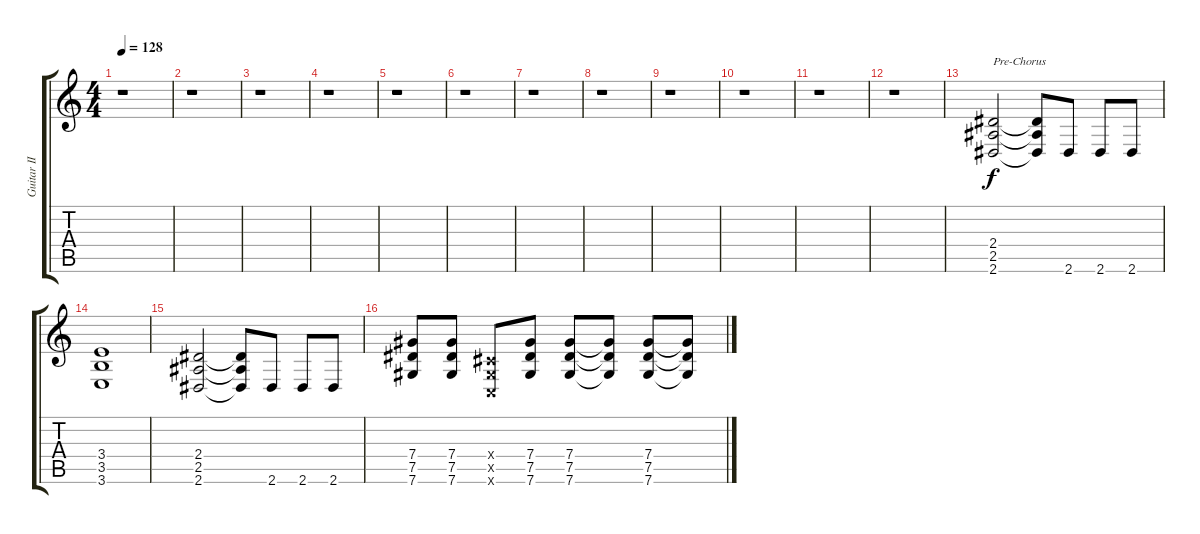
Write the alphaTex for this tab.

\track ("Guitar II" "Guitar II") {instrument distortionguitar}
\staff {score tabs}
\tuning (Eb4 Bb3 Gb3 Db3 Ab2 Db2) {hide}
\ts (4 4)
\tempo 128
\clef g2
\ks c
r.1{dy f} |
r.1 |
r.1 |
r.1 |
r.1 |
r.1 |
r.1 |
r.1 |
r.1 |
r.1 |
r.1 |
r.1 |
(2.4 2.5 2.6).2{txt "Pre-Chorus"} (2.4{t} 2.5{t} 2.6{t}).8 2.6.8 2.6.8 2.6.8 |
(3.4 3.5 3.6).1 |
(2.4 2.5 2.6).2 (2.4{t} 2.5{t} 2.6{t}).8 2.6.8 2.6.8 2.6.8 |
(7.4 7.5 7.6).8 (7.4 7.5 7.6).8 (0.4{x} 0.5{x} -1.6{x}).8 (7.4 7.5 7.6).8 (7.4 7.5 7.6).8 (7.4{t} 7.5{t} 7.6{t}).8 (7.4 7.5 7.6).8 (7.4{t} 7.5{t} 7.6{t}).8
